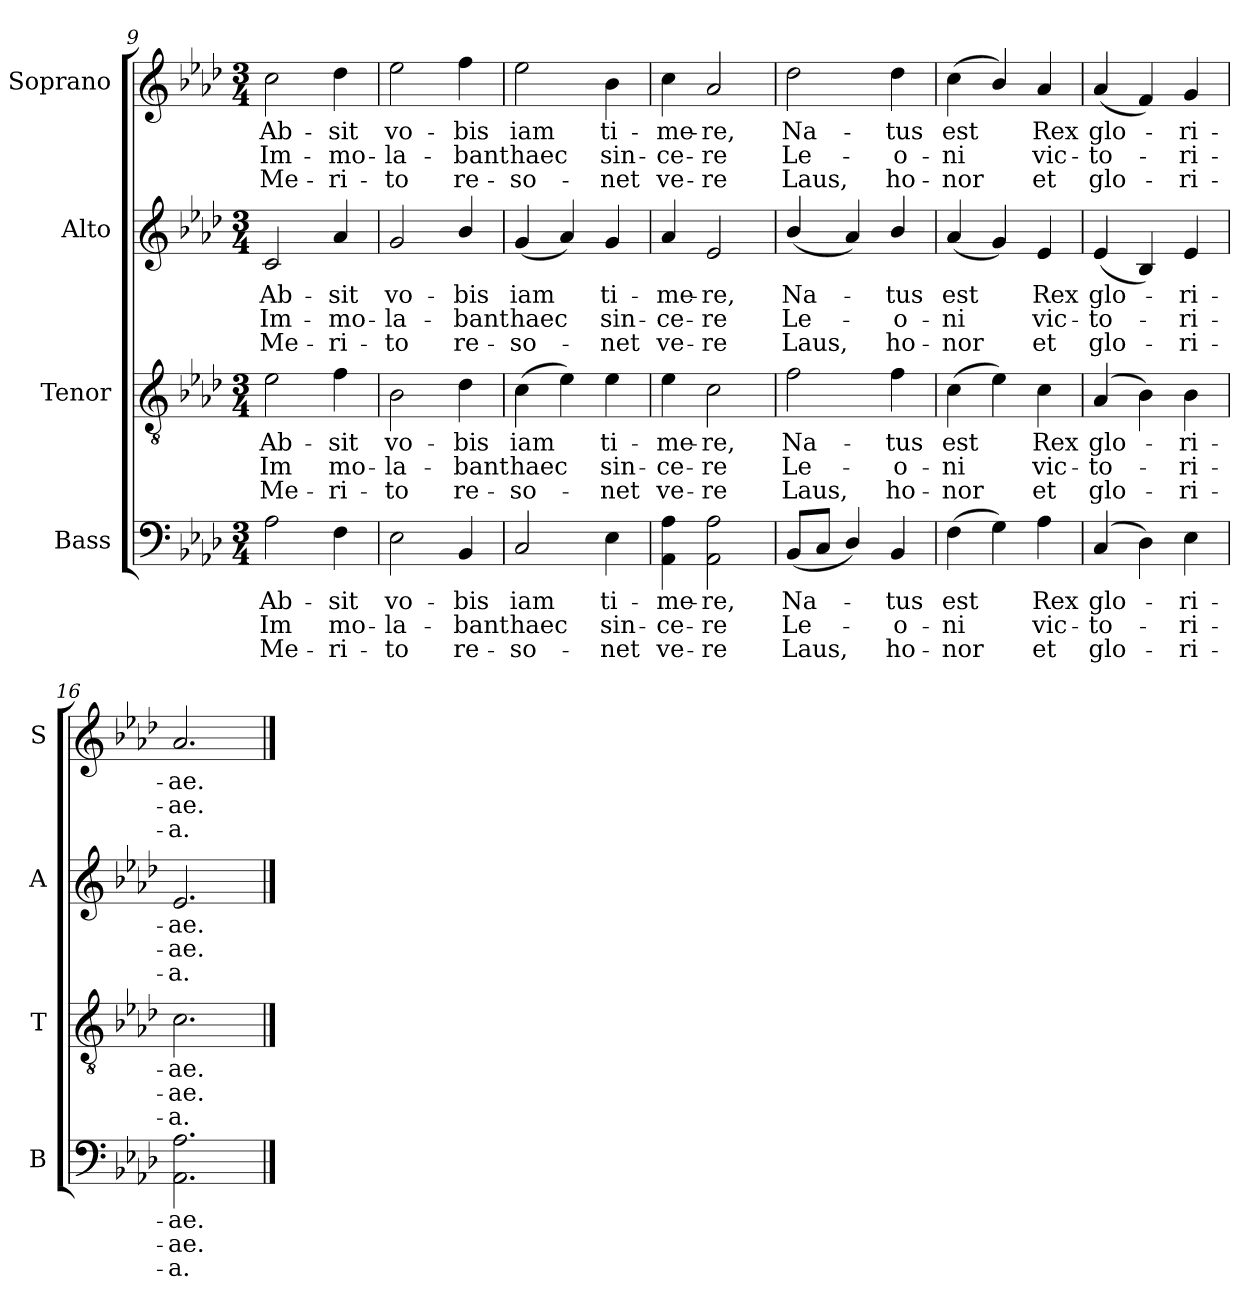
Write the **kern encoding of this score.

**kern	**text	**text	**text	**kern	**text	**text	**text	**kern	**text	**text	**text	**kern	**text	**text	**text
*part4	*part4	*part4	*part4	*part3	*part3	*part3	*part3	*part2	*part2	*part2	*part2	*part1	*part1	*part1	*part1
*staff4	*staff4	*staff4	*staff4	*staff3	*staff3	*staff3	*staff3	*staff2	*staff2	*staff2	*staff2	*staff1	*staff1	*staff1	*staff1
*I"Bass	*	*	*	*I"Tenor	*	*	*	*I"Alto	*	*	*	*I"Soprano	*	*	*
*I'B	*	*	*	*I'T	*	*	*	*I'A	*	*	*	*I'S	*	*	*
!!LO:LB:g=z
*clefF4	*	*	*	*clefGv2	*	*	*	*clefG2	*	*	*	*clefG2	*	*	*
*k[b-e-a-d-]	*	*	*	*k[b-e-a-d-]	*	*	*	*k[b-e-a-d-]	*	*	*	*k[b-e-a-d-]	*	*	*
*A-:	*	*	*	*A-:	*	*	*	*A-:	*	*	*	*A-:	*	*	*
*M3/4	*	*	*	*M3/4	*	*	*	*M3/4	*	*	*	*M3/4	*	*	*
=9	=9	=9	=9	=9	=9	=9	=9	=9	=9	=9	=9	=9	=9	=9	=9
!	!LO:LY:b	!LO:LY:b	!LO:LY:b	!	!LO:LY:b	!LO:LY:b	!LO:LY:b	!	!LO:LY:b	!LO:LY:b	!LO:LY:b	!	!LO:LY:b	!LO:LY:b	!LO:LY:b
2A-	Ab-	-Im	Me-	2e-	Ab-	-Im	Me-	2c	Ab-	-Im-	-Me-	2cc	Ab-	-Im-	-Me-
!	!LO:LY:b	!LO:LY:b	!LO:LY:b	!	!LO:LY:b	!LO:LY:b	!LO:LY:b	!	!LO:LY:b	!LO:LY:b	!LO:LY:b	!	!LO:LY:b	!LO:LY:b	!LO:LY:b
4F	-sit	mo-	-ri-	4f	-sit	mo-	-ri-	4a-	-sit	mo-	-ri-	4dd-	-sit	mo-	-ri-
=10	=10	=10	=10	=10	=10	=10	=10	=10	=10	=10	=10	=10	=10	=10	=10
!	!LO:LY:b	!LO:LY:b	!LO:LY:b	!	!LO:LY:b	!LO:LY:b	!LO:LY:b	!	!LO:LY:b	!LO:LY:b	!LO:LY:b	!	!LO:LY:b	!LO:LY:b	!LO:LY:b
2E-	-vo-	-la-	-to	2B-	-vo-	-la-	-to	2g	-vo-	-la-	-to	2ee-	-vo-	-la-	-to
!	!LO:LY:b	!LO:LY:b	!LO:LY:b	!	!LO:LY:b	!LO:LY:b	!LO:LY:b	!	!LO:LY:b	!LO:LY:b	!LO:LY:b	!	!LO:LY:b	!LO:LY:b	!LO:LY:b
4BB-	bis	bant	re-	4d-	bis	bant	re-	4b-/	bis	bant	re-	4ff	bis	bant	re-
=11	=11	=11	=11	=11	=11	=11	=11	=11	=11	=11	=11	=11	=11	=11	=11
!	!LO:LY:b	!LO:LY:b	!LO:LY:b	!	!LO:LY:b	!LO:LY:b	!LO:LY:b	!	!LO:LY:b	!LO:LY:b	!LO:LY:b	!	!LO:LY:b	!LO:LY:b	!LO:LY:b
2C	-iam	haec	so-	(>4c	-iam	haec	so-	(<4g	-iam	haec	so-	2ee-	-iam	haec	so-
.	.	.	.	4e-)	.	.	.	4a-)	.	.	.	.	.	.	.
!	!LO:LY:b	!LO:LY:b	!LO:LY:b	!	!LO:LY:b	!LO:LY:b	!LO:LY:b	!	!LO:LY:b	!LO:LY:b	!LO:LY:b	!	!LO:LY:b	!LO:LY:b	!LO:LY:b
4E-	-ti-	-sin-	-net	4e-	ti-	-sin-	-net	4g	ti-	-sin-	-net	4b-	-ti-	-sin-	-net
=12	=12	=12	=12	=12	=12	=12	=12	=12	=12	=12	=12	=12	=12	=12	=12
!	!LO:LY:b	!LO:LY:b	!LO:LY:b	!	!LO:LY:b	!LO:LY:b	!LO:LY:b	!	!LO:LY:b	!LO:LY:b	!LO:LY:b	!	!LO:LY:b	!LO:LY:b	!LO:LY:b
4AA- 4A-	me-	-ce-	-ve-	4e-	me-	-ce-	-ve-	4a-	me-	-ce-	-ve-	4cc	me-	-ce-	-ve-
!	!LO:LY:b	!LO:LY:b	!LO:LY:b	!	!LO:LY:b	!LO:LY:b	!LO:LY:b	!	!LO:LY:b	!LO:LY:b	!LO:LY:b	!	!LO:LY:b	!LO:LY:b	!LO:LY:b
2AA- 2A-	-re,	re	re	2c	-re,	re	re	2e-	-re,	re	re	2a-	-re,	re	re
=13	=13	=13	=13	=13	=13	=13	=13	=13	=13	=13	=13	=13	=13	=13	=13
!	!LO:LY:b	!LO:LY:b	!LO:LY:b	!	!LO:LY:b	!LO:LY:b	!LO:LY:b	!	!LO:LY:b	!LO:LY:b	!LO:LY:b	!	!LO:LY:b	!LO:LY:b	!LO:LY:b
(<8BB-L	Na-	Le-	Laus,	2f	Na-	-Le-	-Laus,	(<4b-/	Na-	Le-	Laus,	2dd-	Na-	-Le-	-Laus,
8CJ	.	.	.	.	.	.	.	.	.	.	.	.	.	.	.
4D-/)	.	.	.	.	.	.	.	4a-)	.	.	.	.	.	.	.
!	!LO:LY:b	!LO:LY:b	!LO:LY:b	!	!LO:LY:b	!LO:LY:b	!LO:LY:b	!	!LO:LY:b	!LO:LY:b	!LO:LY:b	!	!LO:LY:b	!LO:LY:b	!LO:LY:b
4BB-	tus	o-	-ho-	4f	tus	o-	-ho-	4b-/	tus	o-	-ho-	4dd-	tus	o-	-ho-
=14	=14	=14	=14	=14	=14	=14	=14	=14	=14	=14	=14	=14	=14	=14	=14
!	!LO:LY:b	!LO:LY:b	!LO:LY:b	!	!LO:LY:b	!LO:LY:b	!LO:LY:b	!	!LO:LY:b	!LO:LY:b	!LO:LY:b	!	!LO:LY:b	!LO:LY:b	!LO:LY:b
(>4F	-est	ni	nor	(>4c	-est	ni	nor	(<4a-	-est	ni	nor	(<4cc	-est	ni	nor
4G)	.	.	.	4e-)	.	.	.	4g)	.	.	.	4b-/)	.	.	.
!	!LO:LY:b	!LO:LY:b	!LO:LY:b	!	!LO:LY:b	!LO:LY:b	!LO:LY:b	!	!LO:LY:b	!LO:LY:b	!LO:LY:b	!	!LO:LY:b	!LO:LY:b	!LO:LY:b
4A-	Rex	vic-	-et	4c	Rex	vic-	-et	4e-	Rex	vic-	-et	4a-	Rex	vic-	-et
=15	=15	=15	=15	=15	=15	=15	=15	=15	=15	=15	=15	=15	=15	=15	=15
!	!LO:LY:b	!LO:LY:b	!LO:LY:b	!	!LO:LY:b	!LO:LY:b	!LO:LY:b	!	!LO:LY:b	!LO:LY:b	!LO:LY:b	!	!LO:LY:b	!LO:LY:b	!LO:LY:b
(<4C	glo-	to-	glo-	(<4A-	glo-	to-	glo-	(<4e-	glo-	to-	glo-	(<4a-	glo-	to-	glo-
4D-)	.	.	.	4B-)	.	.	.	4B-)	.	.	.	4f)	.	.	.
!	!LO:LY:b	!LO:LY:b	!LO:LY:b	!	!LO:LY:b	!LO:LY:b	!LO:LY:b	!	!LO:LY:b	!LO:LY:b	!LO:LY:b	!	!LO:LY:b	!LO:LY:b	!LO:LY:b
4E-	ri-	-ri-	-ri-	4B-	ri-	-ri-	-ri-	4e-	ri-	-ri-	-ri-	4g	ri-	-ri-	-ri-
=16	=16	=16	=16	=16	=16	=16	=16	=16	=16	=16	=16	=16	=16	=16	=16
!	!LO:LY:b	!LO:LY:b	!LO:LY:b	!	!LO:LY:b	!LO:LY:b	!LO:LY:b	!	!LO:LY:b	!LO:LY:b	!LO:LY:b	!	!LO:LY:b	!LO:LY:b	!LO:LY:b
2.AA- 2.A-	-ae.	ae.	a.	2.c	-ae.	ae.	a.	2.e-	-ae.	ae.	a.	2.a-	-ae.	ae.	a.
==	==	==	==	==	==	==	==	==	==	==	==	==	==	==	==
*-	*-	*-	*-	*-	*-	*-	*-	*-	*-	*-	*-	*-	*-	*-	*-
